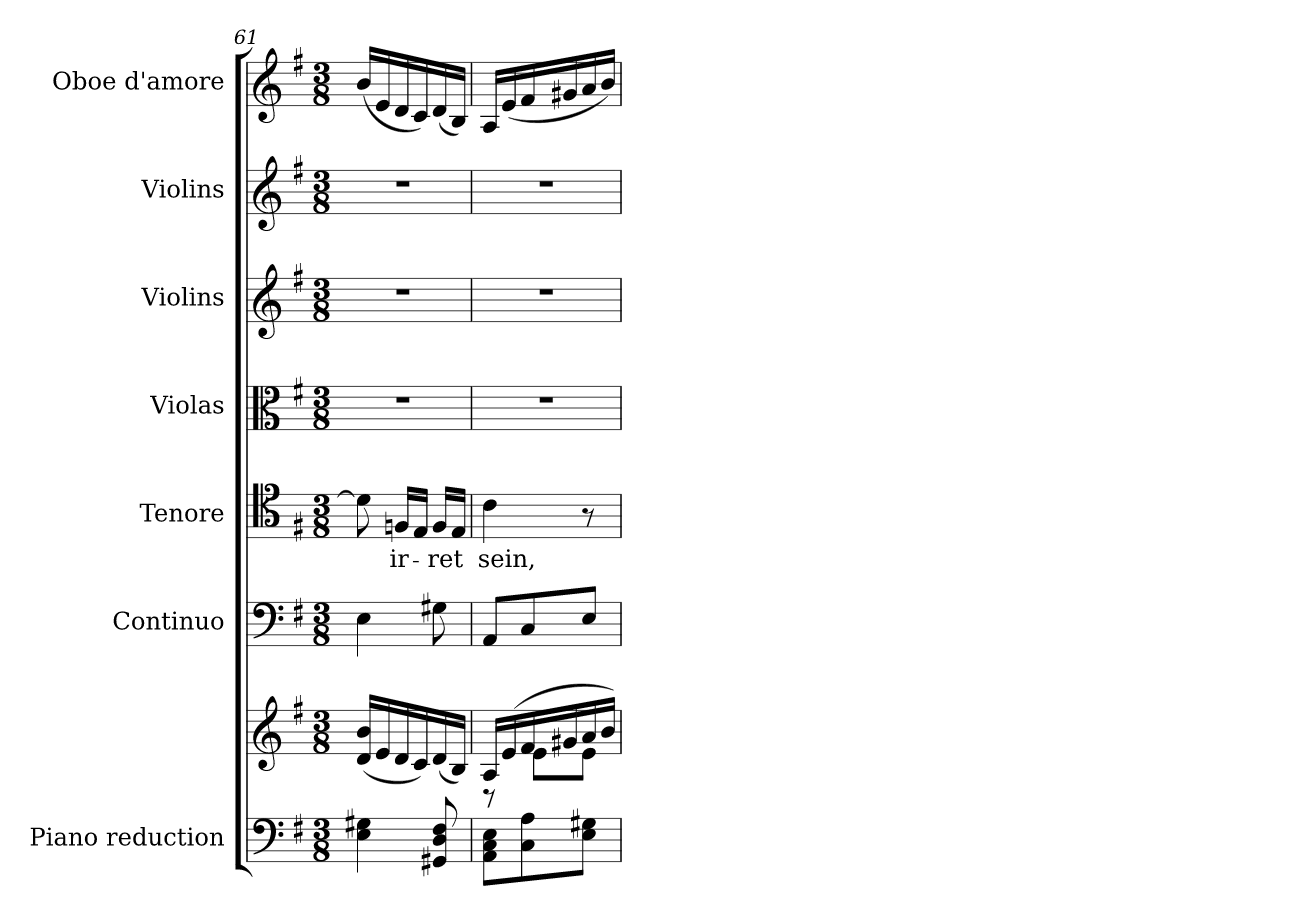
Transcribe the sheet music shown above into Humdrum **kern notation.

**kern	**kern	**kern	**kern	**text	**kern	**kern	**kern	**kern
*part7	*part7	*part6	*part5	*part5	*part4	*part3	*part2	*part1
*staff8	*staff7	*staff6	*staff5	*staff5	*staff4	*staff3	*staff2	*staff1
*I"Piano reduction	*	*I"Continuo	*I"Tenore	*	*I"Violas	*I"Violins	*I"Violins	*I"Oboe d'amore
*I'Pno	*	*	*	*	*	*	*	*I'Ob
*clefF4	*clefG2	*clefF4	*clefC4	*	*clefC3	*clefG2	*clefG2	*clefG2
*k[f#]	*k[f#]	*k[f#]	*k[f#]	*	*k[f#]	*k[f#]	*k[f#]	*k[f#]
*M3/8	*M3/8	*M3/8	*M3/8	*	*M3/8	*M3/8	*M3/8	*M3/8
=61	=61	=61	=61	=61	=61	=61	=61	=61
4E\ 4G#X\	(16d/ 16b/LL	4E\	8d\]	.	4.r	4.r	4.r	(16b/LL
.	16e/	.	.	.	.	.	.	16e/
!	!	!	!	!LO:LY:b	!	!	!	!
.	16d/	.	16Fn/LL	-ir-	.	.	.	16d/
.	16c/)	.	16E/JJ	.	.	.	.	16c/)
!	!	!	!	!LO:LY:b	!	!	!	!
8GG#X/ 8D/ 8F#/	(16d/	8G#X\	16F/LL	-ret	.	.	.	(16d/
.	16B/JJ)	.	16E/JJ	.	.	.	.	16B/JJ)
=62	=62	=62	=62	=62	=62	=62	=62	=62
*	*^	*	*	*	*	*	*	*
!	!	!	!	!	!LO:LY:b	!	!	!	!
8AA\ 8C\ 8E\L	16A/LL	8r	8AA/L	4c\	sein,	4.r	4.r	4.r	16A/LL
.	(16e/	.	.	.	.	.	.	.	(16e/
8C\ 8A\	16f#/	8e\L	8C/	.	.	.	.	.	16f#/
.	16g#X/	.	.	.	.	.	.	.	16g#X/
8E\ 8G#X\J	16a/	8e\J	8E/J	8r	.	.	.	.	16a/
.	16b/JJ)	.	.	.	.	.	.	.	16b/JJ)
*	*v	*v	*	*	*	*	*	*	*
=	=	=	=	=	=	=	=	=
*-	*-	*-	*-	*-	*-	*-	*-	*-
